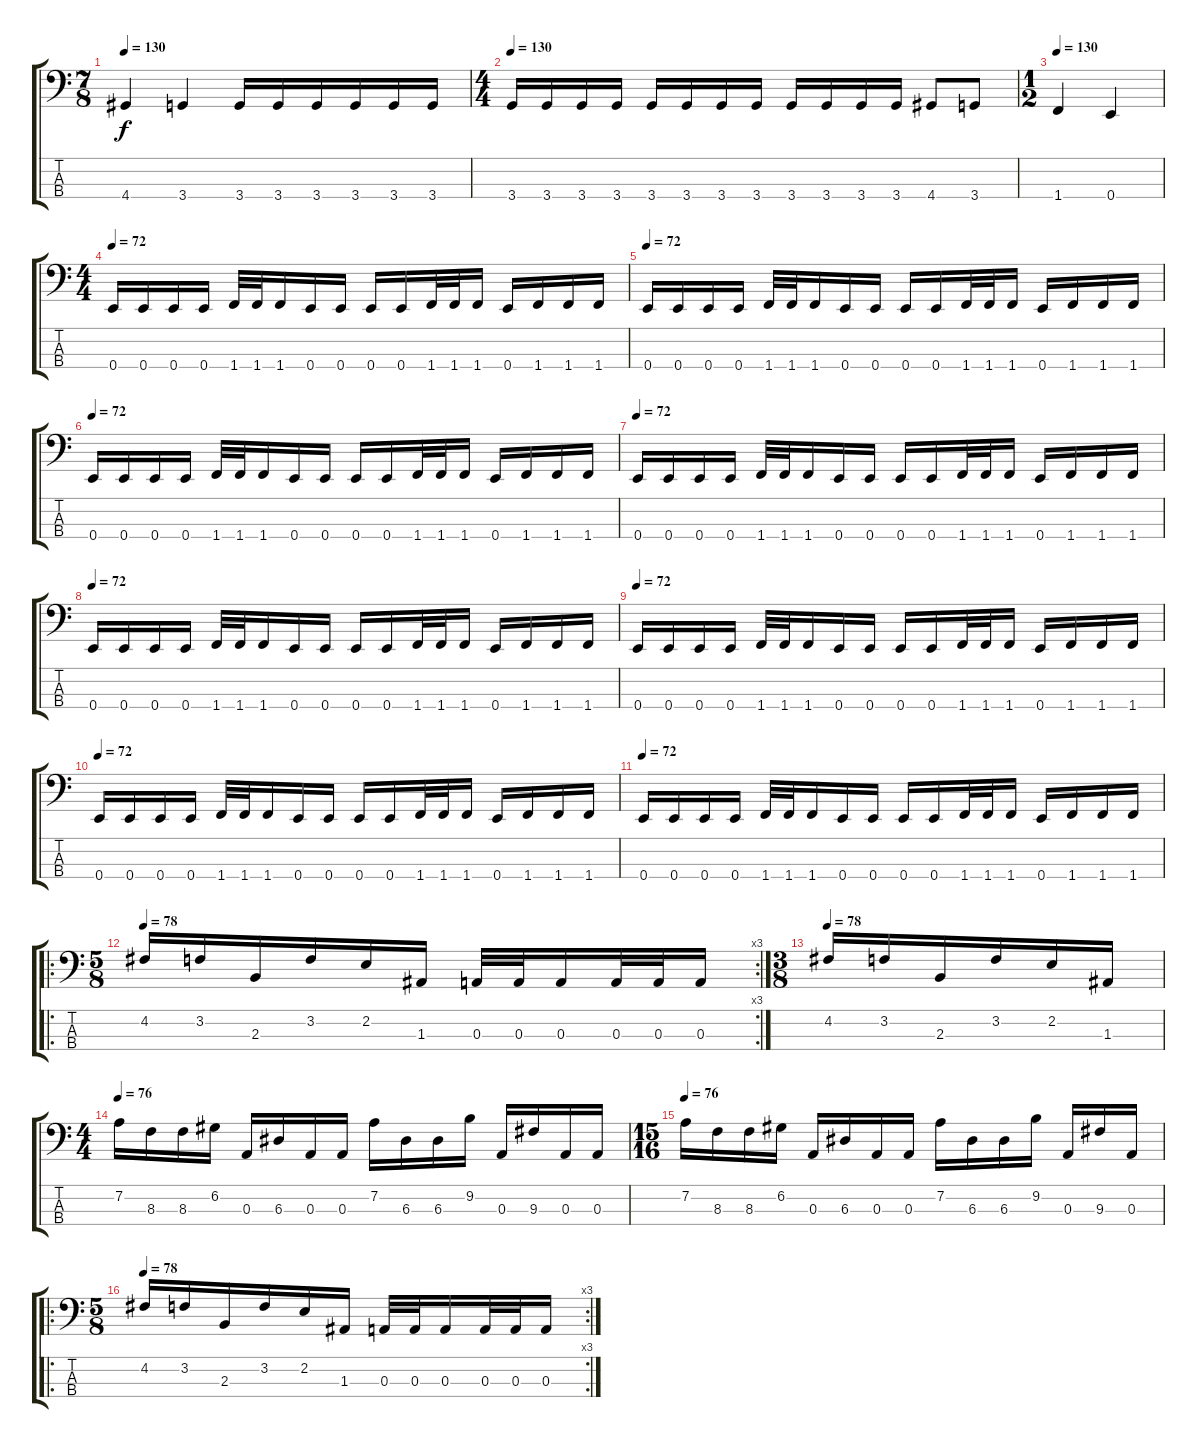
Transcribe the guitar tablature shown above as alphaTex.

\track "" {instrument electricbasspick}
\staff {score tabs}
\tuning (G2 D2 A1 E1) {hide}
\ts (7 8)
\tempo 130
\clef f4
\ks c
4.4.4{dy f} 3.4.4 3.4.16 3.4.16 3.4.16 3.4.16 3.4.16 3.4.16 |
\ts (4 4)
\tempo 130
3.4.16 3.4.16 3.4.16 3.4.16 3.4.16 3.4.16 3.4.16 3.4.16 3.4.16 3.4.16 3.4.16 3.4.16 4.4.8 3.4.8 |
\ts (1 2)
\tempo 130
1.4.4 0.4.4 |
\ts (4 4)
\tempo 72
0.4.16 0.4.16 0.4.16 0.4.16 1.4.32 1.4.32 1.4.16 0.4.16 0.4.16 0.4.16 0.4.16 1.4.32 1.4.32 1.4.16 0.4.16 1.4.16 1.4.16 1.4.16 |
\tempo 72
0.4.16 0.4.16 0.4.16 0.4.16 1.4.32 1.4.32 1.4.16 0.4.16 0.4.16 0.4.16 0.4.16 1.4.32 1.4.32 1.4.16 0.4.16 1.4.16 1.4.16 1.4.16 |
\tempo 72
0.4.16 0.4.16 0.4.16 0.4.16 1.4.32 1.4.32 1.4.16 0.4.16 0.4.16 0.4.16 0.4.16 1.4.32 1.4.32 1.4.16 0.4.16 1.4.16 1.4.16 1.4.16 |
\tempo 72
0.4.16 0.4.16 0.4.16 0.4.16 1.4.32 1.4.32 1.4.16 0.4.16 0.4.16 0.4.16 0.4.16 1.4.32 1.4.32 1.4.16 0.4.16 1.4.16 1.4.16 1.4.16 |
\tempo 72
0.4.16 0.4.16 0.4.16 0.4.16 1.4.32 1.4.32 1.4.16 0.4.16 0.4.16 0.4.16 0.4.16 1.4.32 1.4.32 1.4.16 0.4.16 1.4.16 1.4.16 1.4.16 |
\tempo 72
0.4.16 0.4.16 0.4.16 0.4.16 1.4.32 1.4.32 1.4.16 0.4.16 0.4.16 0.4.16 0.4.16 1.4.32 1.4.32 1.4.16 0.4.16 1.4.16 1.4.16 1.4.16 |
\tempo 72
0.4.16 0.4.16 0.4.16 0.4.16 1.4.32 1.4.32 1.4.16 0.4.16 0.4.16 0.4.16 0.4.16 1.4.32 1.4.32 1.4.16 0.4.16 1.4.16 1.4.16 1.4.16 |
\tempo 72
0.4.16 0.4.16 0.4.16 0.4.16 1.4.32 1.4.32 1.4.16 0.4.16 0.4.16 0.4.16 0.4.16 1.4.32 1.4.32 1.4.16 0.4.16 1.4.16 1.4.16 1.4.16 |
\ro
\rc 3
\ts (5 8)
\tempo 78
4.2.16 3.2.16 2.3.16 3.2.16 2.2.16 1.3.16 0.3.32 0.3.32 0.3.16 0.3.32 0.3.32 0.3.16 |
\ts (3 8)
\tempo 78
4.2.16 3.2.16 2.3.16 3.2.16 2.2.16 1.3.16 |
\ts (4 4)
\tempo 76
7.2.16 8.3.16 8.3.16 6.2.16 0.3.16 6.3.16 0.3.16 0.3.16 7.2.16 6.3.16 6.3.16 9.2.16 0.3.16 9.3.16 0.3.16 0.3.16 |
\ts (15 16)
\tempo 76
7.2.16 8.3.16 8.3.16 6.2.16 0.3.16 6.3.16 0.3.16 0.3.16 7.2.16 6.3.16 6.3.16 9.2.16 0.3.16 9.3.16 0.3.16 |
\ro
\rc 3
\ts (5 8)
\tempo 78
4.2.16 3.2.16 2.3.16 3.2.16 2.2.16 1.3.16 0.3.32 0.3.32 0.3.16 0.3.32 0.3.32 0.3.16
